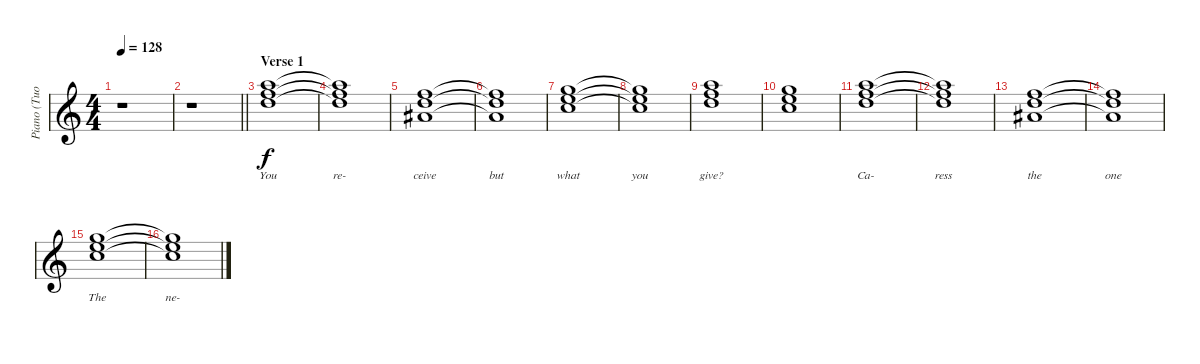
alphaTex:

\track ("Piano (Tuomas)" "Piano (Tuo") {instrument acousticgrandpiano}
\staff {score}
\tuning (E4 B3 G3 D3 A2 E2) {hide}
\ts (4 4)
\tempo 128
\clef g2
\ks c
r.1{dy f} |
\barLineRight lightlight
r.1 |
\section ("" "Verse 1")
(13.1 22.2 19.3).1{lyrics (0 "You") lyrics (1 "") lyrics (2 "") lyrics (3 "") lyrics (4 "") volume 7 instrument pad2warm} |
(13.1{t} 22.2{t} 19.3{t}).1{lyrics (0 "re-") lyrics (1 "") lyrics (2 "") lyrics (3 "") lyrics (4 "")} |
(13.1 15.3 24.4).1{lyrics (0 "ceive") lyrics (1 "") lyrics (2 "") lyrics (3 "") lyrics (4 "")} |
(13.1{t} 15.3{t} 24.4{t}).1{lyrics (0 "but") lyrics (1 "") lyrics (2 "") lyrics (3 "") lyrics (4 "")} |
(8.1 17.2 24.3).1{lyrics (0 "what") lyrics (1 "") lyrics (2 "") lyrics (3 "") lyrics (4 "")} |
(8.1{t} 17.2{t} 24.3{t}).1{lyrics (0 "you") lyrics (1 "") lyrics (2 "") lyrics (3 "") lyrics (4 "")} |
(10.1 18.2 26.3).1{lyrics (0 "give?") lyrics (1 "") lyrics (2 "") lyrics (3 "") lyrics (4 "")} |
(8.1 17.2 24.3).1{lyrics (0 "") lyrics (1 "") lyrics (2 "") lyrics (3 "") lyrics (4 "")} |
(13.1 22.2 19.3).1{lyrics (0 "Ca-") lyrics (1 "") lyrics (2 "") lyrics (3 "") lyrics (4 "") volume 7 instrument pad2warm} |
(13.1{t} 22.2{t} 19.3{t}).1{lyrics (0 "ress") lyrics (1 "") lyrics (2 "") lyrics (3 "") lyrics (4 "")} |
(13.1 15.3 24.4).1{lyrics (0 "the") lyrics (1 "") lyrics (2 "") lyrics (3 "") lyrics (4 "")} |
(13.1{t} 15.3{t} 24.4{t}).1{lyrics (0 "one") lyrics (1 "") lyrics (2 "") lyrics (3 "") lyrics (4 "")} |
(8.1 17.2 24.3).1{lyrics (0 "The") lyrics (1 "") lyrics (2 "") lyrics (3 "") lyrics (4 "")} |
(8.1{t} 17.2{t} 24.3{t}).1{lyrics (0 "ne-") lyrics (1 "") lyrics (2 "") lyrics (3 "") lyrics (4 "")}
